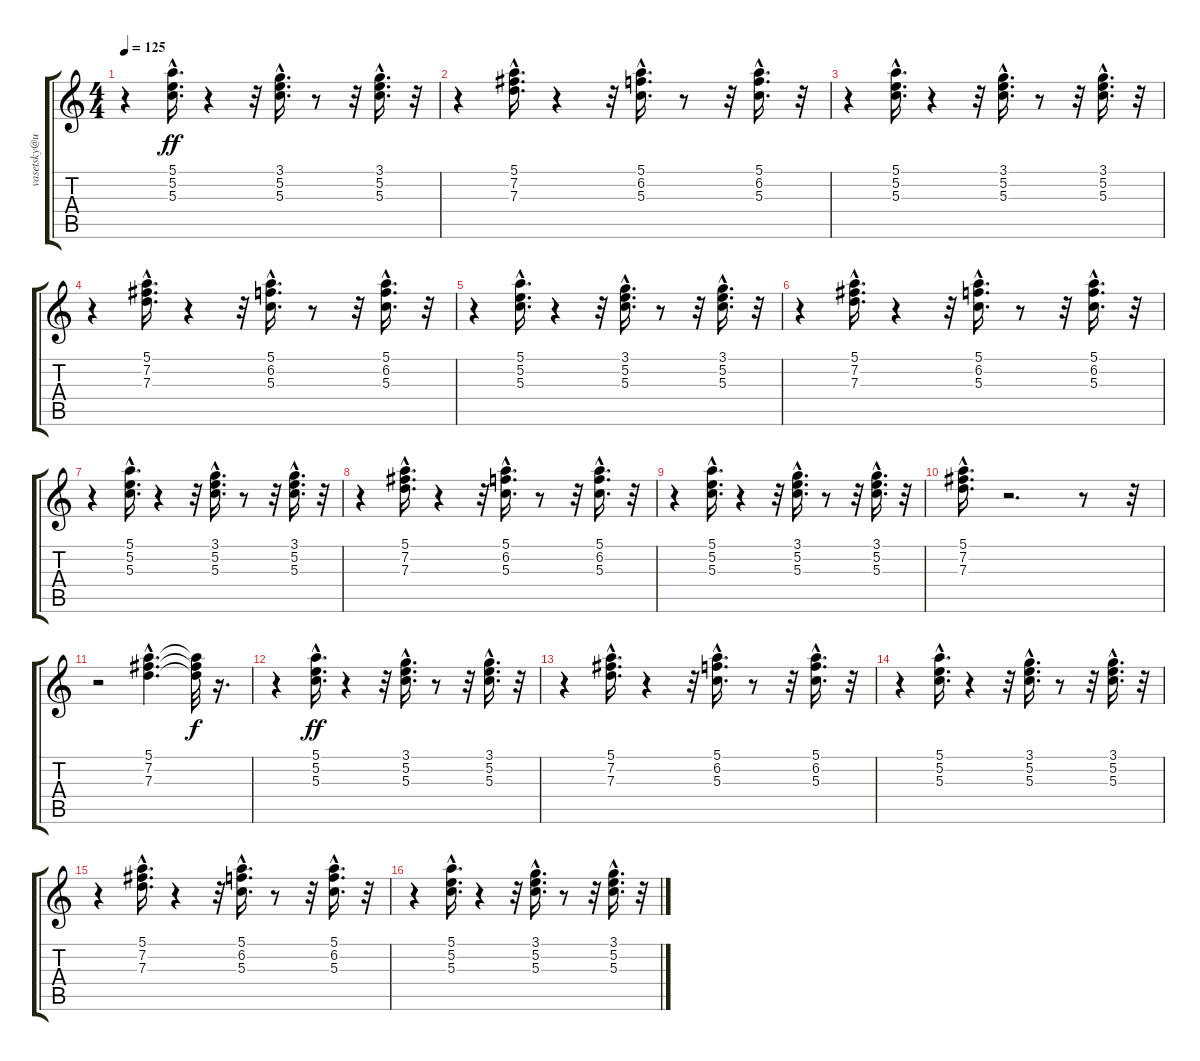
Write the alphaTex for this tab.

\track ("" "vasetsky@u") {instrument electricguitarclean}
\staff {score tabs}
\tuning (E4 B3 G3 D3 A2 E2) {hide}
\ts (4 4)
\tempo 125
\clef g2
\ks c
r.4{dy ff} (5.1{hac} 5.2{hac} 5.3{hac}).16{d} r.4 r.32 (3.1{hac} 5.2{hac} 5.3{hac}).16{d} r.8 r.32 (3.1{hac} 5.2{hac} 5.3{hac}).16{d} r.32 |
r.4 (5.1{hac} 7.2{hac} 7.3{hac}).16{d} r.4 r.32 (5.1{hac} 6.2{hac} 5.3{hac}).16{d} r.8 r.32 (5.1{hac} 6.2{hac} 5.3{hac}).16{d} r.32 |
r.4 (5.1{hac} 5.2{hac} 5.3{hac}).16{d} r.4 r.32 (3.1{hac} 5.2{hac} 5.3{hac}).16{d} r.8 r.32 (3.1{hac} 5.2{hac} 5.3{hac}).16{d} r.32 |
r.4 (5.1{hac} 7.2{hac} 7.3{hac}).16{d} r.4 r.32 (5.1{hac} 6.2{hac} 5.3{hac}).16{d} r.8 r.32 (5.1{hac} 6.2{hac} 5.3{hac}).16{d} r.32 |
r.4 (5.1{hac} 5.2{hac} 5.3{hac}).16{d} r.4 r.32 (3.1{hac} 5.2{hac} 5.3{hac}).16{d} r.8 r.32 (3.1{hac} 5.2{hac} 5.3{hac}).16{d} r.32 |
r.4 (5.1{hac} 7.2{hac} 7.3{hac}).16{d} r.4 r.32 (5.1{hac} 6.2{hac} 5.3{hac}).16{d} r.8 r.32 (5.1{hac} 6.2{hac} 5.3{hac}).16{d} r.32 |
r.4 (5.1{hac} 5.2{hac} 5.3{hac}).16{d} r.4 r.32 (3.1{hac} 5.2{hac} 5.3{hac}).16{d} r.8 r.32 (3.1{hac} 5.2{hac} 5.3{hac}).16{d} r.32 |
r.4 (5.1{hac} 7.2{hac} 7.3{hac}).16{d} r.4 r.32 (5.1{hac} 6.2{hac} 5.3{hac}).16{d} r.8 r.32 (5.1{hac} 6.2{hac} 5.3{hac}).16{d} r.32 |
r.4 (5.1{hac} 5.2{hac} 5.3{hac}).16{d} r.4 r.32 (3.1{hac} 5.2{hac} 5.3{hac}).16{d} r.8 r.32 (3.1{hac} 5.2{hac} 5.3{hac}).16{d} r.32 |
(5.1{hac} 7.2{hac} 7.3{hac}).16{d} r.2{d} r.8 r.32 |
r.2 (5.1{hac} 7.2{hac} 7.3{hac}).4{d} (5.1{t} 7.2{t} 7.3{t}).32{dy f} r.16{d} |
r.4 (5.1{hac} 5.2{hac} 5.3{hac}).16{d dy ff} r.4 r.32 (3.1{hac} 5.2{hac} 5.3{hac}).16{d} r.8 r.32 (3.1{hac} 5.2{hac} 5.3{hac}).16{d} r.32 |
r.4 (5.1{hac} 7.2{hac} 7.3{hac}).16{d} r.4 r.32 (5.1{hac} 6.2{hac} 5.3{hac}).16{d} r.8 r.32 (5.1{hac} 6.2{hac} 5.3{hac}).16{d} r.32 |
r.4 (5.1{hac} 5.2{hac} 5.3{hac}).16{d} r.4 r.32 (3.1{hac} 5.2{hac} 5.3{hac}).16{d} r.8 r.32 (3.1{hac} 5.2{hac} 5.3{hac}).16{d} r.32 |
r.4 (5.1{hac} 7.2{hac} 7.3{hac}).16{d} r.4 r.32 (5.1{hac} 6.2{hac} 5.3{hac}).16{d} r.8 r.32 (5.1{hac} 6.2{hac} 5.3{hac}).16{d} r.32 |
r.4 (5.1{hac} 5.2{hac} 5.3{hac}).16{d} r.4 r.32 (3.1{hac} 5.2{hac} 5.3{hac}).16{d} r.8 r.32 (3.1{hac} 5.2{hac} 5.3{hac}).16{d} r.32
